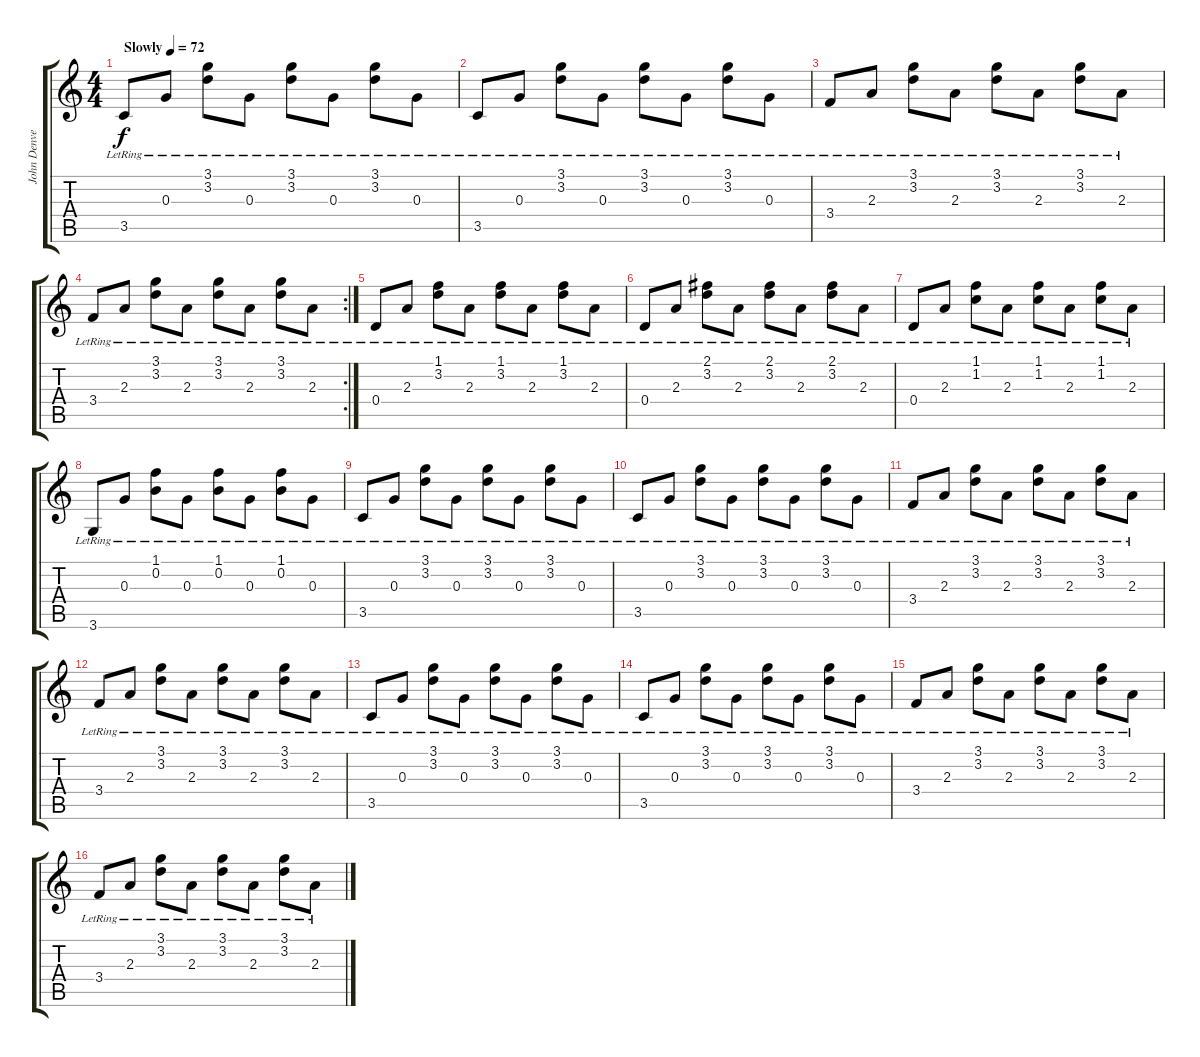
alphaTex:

\track ("John Denver" "John Denve") {instrument acousticguitarsteel}
\staff {score tabs}
\tuning (E4 B3 G3 D3 A2 E2) {hide}
\ts (4 4)
\tempo (72 "Slowly")
\clef g2
\ks c
3.5{lr}.8{dy f instrument acousticguitarsteel} 0.3{lr}.8 (3.1{lr} 3.2{lr}).8 0.3{lr}.8 (3.1{lr} 3.2{lr}).8 0.3{lr}.8 (3.1{lr} 3.2{lr}).8 0.3{lr}.8 |
3.5{lr}.8 0.3{lr}.8 (3.1{lr} 3.2{lr}).8 0.3{lr}.8 (3.1{lr} 3.2{lr}).8 0.3{lr}.8 (3.1{lr} 3.2{lr}).8 0.3{lr}.8 |
3.4{lr}.8 2.3{lr}.8 (3.1{lr} 3.2{lr}).8 2.3{lr}.8 (3.1{lr} 3.2{lr}).8 2.3{lr}.8 (3.1{lr} 3.2{lr}).8 2.3{lr}.8 |
\rc 2
3.4{lr}.8 2.3{lr}.8 (3.1{lr} 3.2{lr}).8 2.3{lr}.8 (3.1{lr} 3.2{lr}).8 2.3{lr}.8 (3.1{lr} 3.2{lr}).8 2.3{lr}.8 |
0.4{lr}.8 2.3{lr}.8 (1.1{lr} 3.2{lr}).8 2.3{lr}.8 (1.1{lr} 3.2{lr}).8 2.3{lr}.8 (1.1{lr} 3.2{lr}).8 2.3{lr}.8 |
0.4{lr}.8 2.3{lr}.8 (2.1{lr} 3.2{lr}).8 2.3{lr}.8 (2.1{lr} 3.2{lr}).8 2.3{lr}.8 (2.1{lr} 3.2{lr}).8 2.3{lr}.8 |
0.4{lr}.8 2.3{lr}.8 (1.1{lr} 1.2{lr}).8 2.3{lr}.8 (1.1{lr} 1.2{lr}).8 2.3{lr}.8 (1.1{lr} 1.2{lr}).8 2.3{lr}.8 |
3.6{lr}.8 0.3{lr}.8 (1.1{lr} 0.2{lr}).8 0.3{lr}.8 (1.1{lr} 0.2{lr}).8 0.3{lr}.8 (1.1{lr} 0.2{lr}).8 0.3{lr}.8 |
3.5{lr}.8 0.3{lr}.8 (3.1{lr} 3.2{lr}).8 0.3{lr}.8 (3.1{lr} 3.2{lr}).8 0.3{lr}.8 (3.1{lr} 3.2{lr}).8 0.3{lr}.8 |
3.5{lr}.8 0.3{lr}.8 (3.1{lr} 3.2{lr}).8 0.3{lr}.8 (3.1{lr} 3.2{lr}).8 0.3{lr}.8 (3.1{lr} 3.2{lr}).8 0.3{lr}.8 |
3.4{lr}.8 2.3{lr}.8 (3.1{lr} 3.2{lr}).8 2.3{lr}.8 (3.1{lr} 3.2{lr}).8 2.3{lr}.8 (3.1{lr} 3.2{lr}).8 2.3{lr}.8 |
3.4{lr}.8 2.3{lr}.8 (3.1{lr} 3.2{lr}).8 2.3{lr}.8 (3.1{lr} 3.2{lr}).8 2.3{lr}.8 (3.1{lr} 3.2{lr}).8 2.3{lr}.8 |
3.5{lr}.8 0.3{lr}.8 (3.1{lr} 3.2{lr}).8 0.3{lr}.8 (3.1{lr} 3.2{lr}).8 0.3{lr}.8 (3.1{lr} 3.2{lr}).8 0.3{lr}.8 |
3.5{lr}.8 0.3{lr}.8 (3.1{lr} 3.2{lr}).8 0.3{lr}.8 (3.1{lr} 3.2{lr}).8 0.3{lr}.8 (3.1{lr} 3.2{lr}).8 0.3{lr}.8 |
3.4{lr}.8 2.3{lr}.8 (3.1{lr} 3.2{lr}).8 2.3{lr}.8 (3.1{lr} 3.2{lr}).8 2.3{lr}.8 (3.1{lr} 3.2{lr}).8 2.3{lr}.8 |
3.4{lr}.8 2.3{lr}.8 (3.1{lr} 3.2{lr}).8 2.3{lr}.8 (3.1{lr} 3.2{lr}).8 2.3{lr}.8 (3.1{lr} 3.2{lr}).8 2.3{lr}.8
